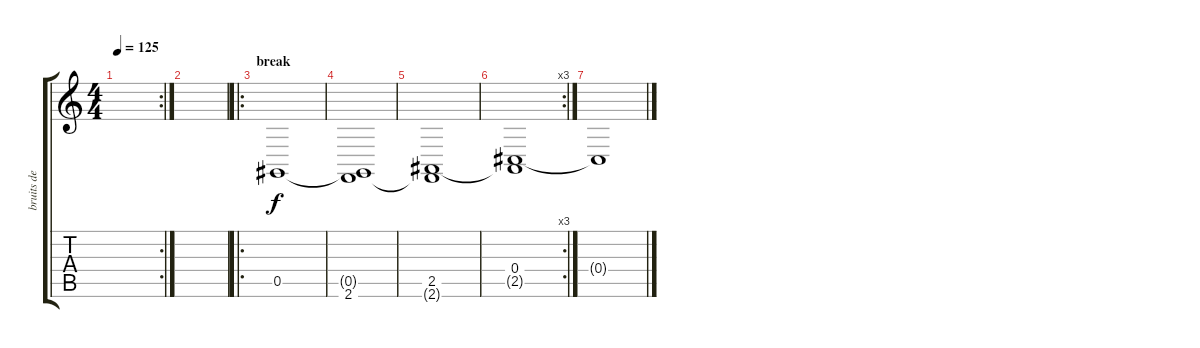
\track ("bruits de fond-(sampler)" "bruits de ") {instrument fx4atmosphere}
\staff {score tabs}
\tuning (Eb4 Bb3 Gb3 Db3 Ab2 Eb2) {hide}
\rc 2
\ts (4 4)
\tempo 125
\clef g2
\ks c
|
|
\ro
\section ("" "break")
0.5.1 |
(0.5{t} 2.6).1 |
(2.5 2.6{t}).1 |
\rc 3
(0.4 2.5{t}).1 |
0.4{t}.1
